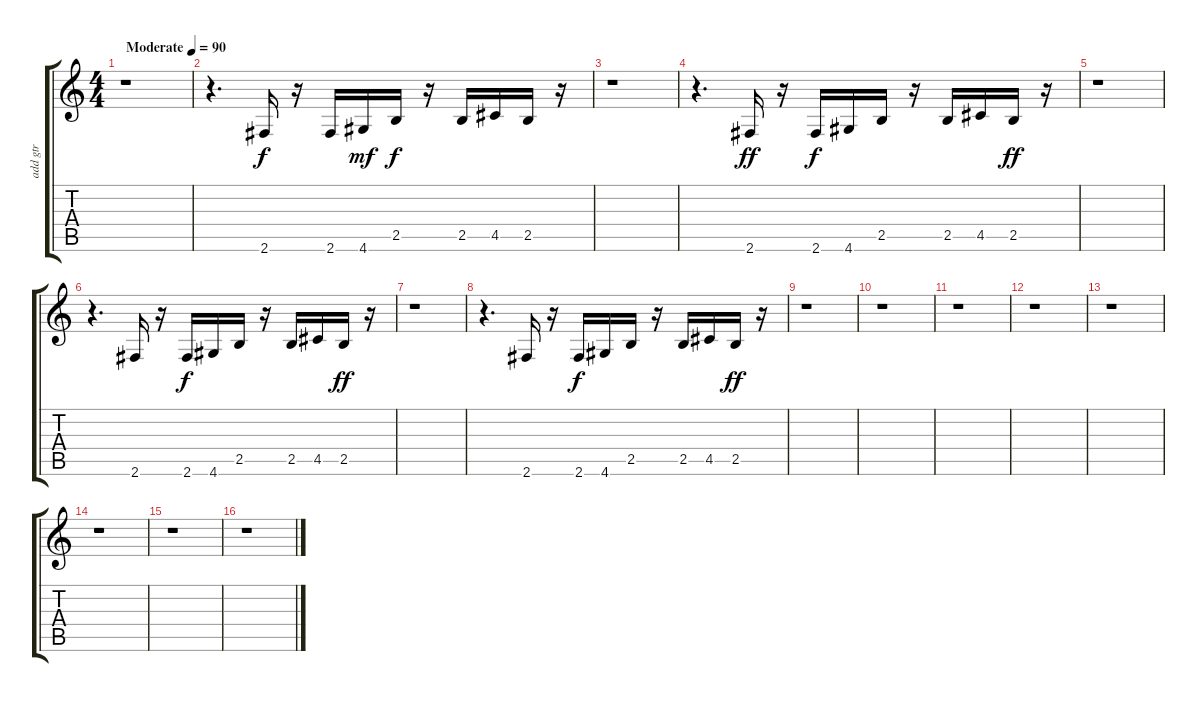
\track ("add gtr" "add gtr") {solo instrument acousticguitarsteel}
\staff {score tabs}
\tuning (E4 B3 G3 D3 A2 E2) {hide}
\ts (4 4)
\tempo (90 "Moderate")
\clef g2
\ks c
r.1{dy f instrument acousticguitarsteel} |
r.4{d} 2.6.16 r.16 2.6.16 4.6.16{dy mf} 2.5.16{dy f} r.16 2.5.16 4.5.16 2.5.16 r.16 |
r.1 |
r.4{d} 2.6.16{dy ff} r.16 2.6.16{dy f} 4.6.16 2.5.16 r.16 2.5.16 4.5.16 2.5.16{dy ff} r.16 |
r.1 |
r.4{d} 2.6.16 r.16 2.6.16{dy f} 4.6.16 2.5.16 r.16 2.5.16 4.5.16 2.5.16{dy ff} r.16 |
r.1 |
r.4{d} 2.6.16 r.16 2.6.16{dy f} 4.6.16 2.5.16 r.16 2.5.16 4.5.16 2.5.16{dy ff} r.16 |
r.1 |
r.1 |
r.1 |
r.1 |
r.1 |
r.1 |
r.1 |
r.1
